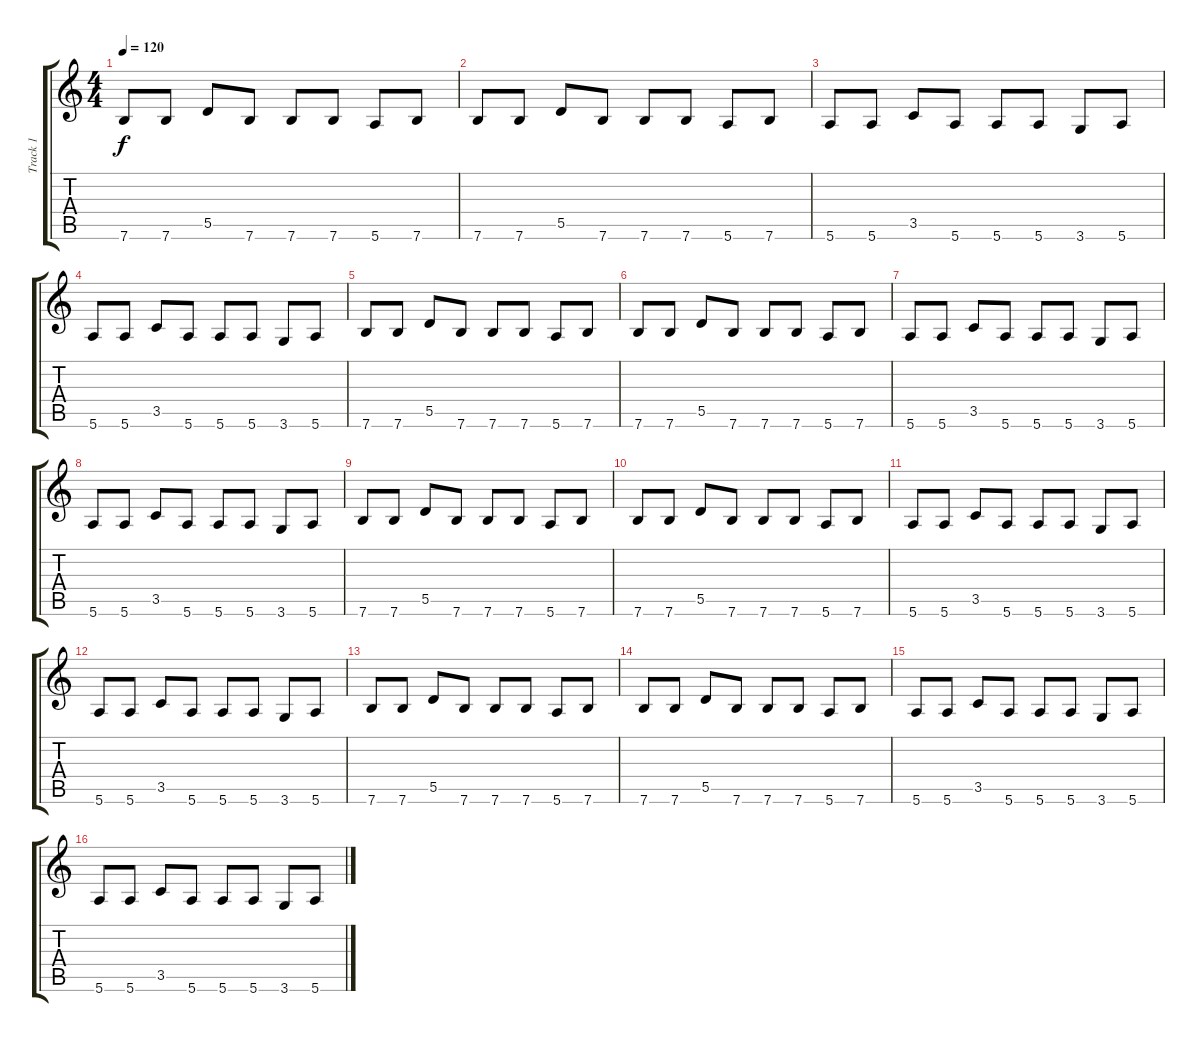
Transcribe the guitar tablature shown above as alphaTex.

\track ("Track 1" "Track 1") {instrument overdrivenguitar}
\staff {score tabs}
\tuning (E4 B3 G3 D3 A2 E2) {hide}
\ts (4 4)
\tempo 120
\clef g2
\ks c
7.6.8{dy f} 7.6.8 5.5.8 7.6.8 7.6.8 7.6.8 5.6.8 7.6.8 |
7.6.8 7.6.8 5.5.8 7.6.8 7.6.8 7.6.8 5.6.8 7.6.8 |
5.6.8 5.6.8 3.5.8 5.6.8 5.6.8 5.6.8 3.6.8 5.6.8 |
5.6.8 5.6.8 3.5.8 5.6.8 5.6.8 5.6.8 3.6.8 5.6.8 |
7.6.8 7.6.8 5.5.8 7.6.8 7.6.8 7.6.8 5.6.8 7.6.8 |
7.6.8 7.6.8 5.5.8 7.6.8 7.6.8 7.6.8 5.6.8 7.6.8 |
5.6.8 5.6.8 3.5.8 5.6.8 5.6.8 5.6.8 3.6.8 5.6.8 |
5.6.8 5.6.8 3.5.8 5.6.8 5.6.8 5.6.8 3.6.8 5.6.8 |
7.6.8 7.6.8 5.5.8 7.6.8 7.6.8 7.6.8 5.6.8 7.6.8 |
7.6.8 7.6.8 5.5.8 7.6.8 7.6.8 7.6.8 5.6.8 7.6.8 |
5.6.8 5.6.8 3.5.8 5.6.8 5.6.8 5.6.8 3.6.8 5.6.8 |
5.6.8 5.6.8 3.5.8 5.6.8 5.6.8 5.6.8 3.6.8 5.6.8 |
7.6.8 7.6.8 5.5.8 7.6.8 7.6.8 7.6.8 5.6.8 7.6.8 |
7.6.8 7.6.8 5.5.8 7.6.8 7.6.8 7.6.8 5.6.8 7.6.8 |
5.6.8 5.6.8 3.5.8 5.6.8 5.6.8 5.6.8 3.6.8 5.6.8 |
5.6.8 5.6.8 3.5.8 5.6.8 5.6.8 5.6.8 3.6.8 5.6.8
